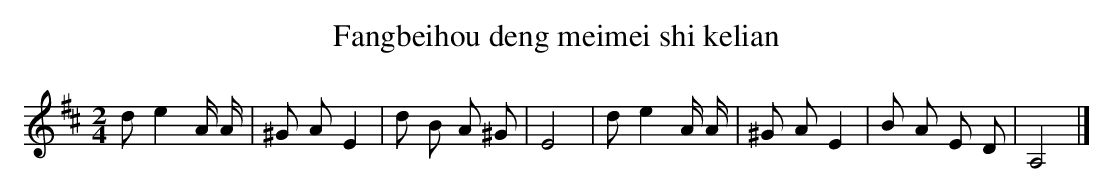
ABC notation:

X:1
T: Fangbeihou deng meimei shi kelian
L: 1/8
M: 2/4
K: D
de2A/ A/ [I:setbarnb 1]|
^G AE2 |
d B A ^G |
E4 |
de2A/ A/ |
^G AE2 |
B A E D |
A,4 |]
